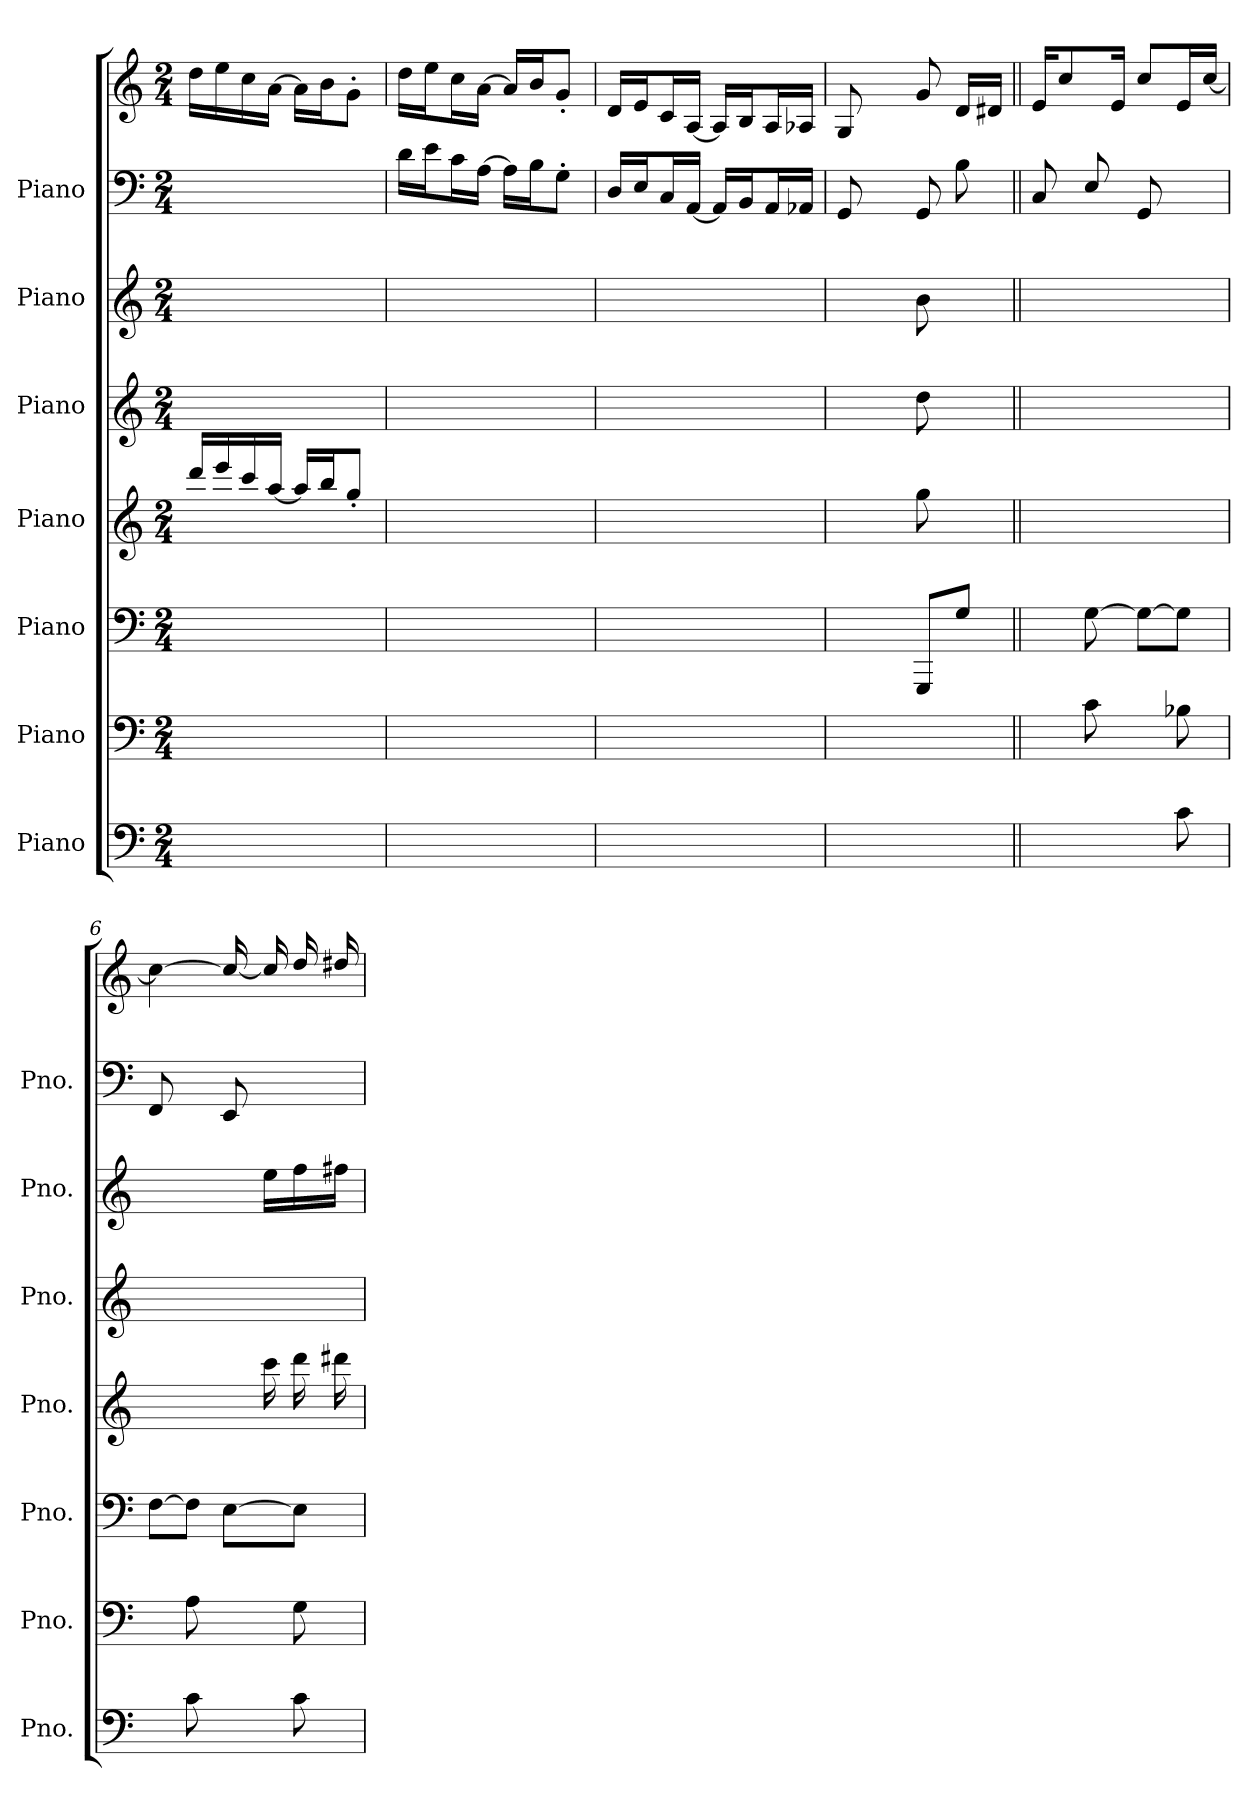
**kern	**kern	**kern	**kern	**kern	**kern	**kern	**kern
*part7	*part6	*part5	*part4	*part3	*part2	*part1	*part1
*staff8	*staff7	*staff6	*staff5	*staff4	*staff3	*staff2	*staff1
*I"Piano	*I"Piano	*I"Piano	*I"Piano	*I"Piano	*I"Piano	*I"Piano	*
*I'Pno.	*I'Pno.	*I'Pno.	*I'Pno.	*I'Pno.	*I'Pno.	*I'Pno.	*
*clefF4	*clefF4	*clefF4	*clefG2	*clefG2	*clefG2	*clefF4	*clefG2
*k[]	*k[]	*k[]	*k[]	*k[]	*k[]	*k[]	*k[]
*M2/4	*M2/4	*M2/4	*M2/4	*M2/4	*M2/4	*M2/4	*M2/4
*MM85	*MM85	*MM85	*MM85	*MM85	*MM85	*MM85	*MM85
=1	=1	=1	=1	=1	=1	=1	=1
2ryy	2ryy	2ryy	16dddi/LL	2ryy	2ryy	2ryy	16ddj\LL
.	.	.	16eeei/	.	.	.	16eej\
.	.	.	16ccci/	.	.	.	16ccj\
.	.	.	[16aai/JJ	.	.	.	[16aj\JJ
.	.	.	16aai/LL]	.	.	.	16aj\LL]
.	.	.	16bbi/J	.	.	.	16bj\J
.	.	.	8gg'i/J	.	.	.	8g'j\J
=2	=2	=2	=2	=2	=2	=2	=2
2ryy	2ryy	2ryy	2ryy	2ryy	2ryy	16dZ\LL	16ddj\LL
.	.	.	.	.	.	16eZ\J	16eej\J
.	.	.	.	.	.	16cZ\L	16ccj\L
.	.	.	.	.	.	[16AZ\JJ	[16aj\JJ
.	.	.	.	.	.	16AZ\LL]	16aj/LL]
.	.	.	.	.	.	16BZ\J	16bj/J
.	.	.	.	.	.	8G'Z\J	8g'j/J
=3	=3	=3	=3	=3	=3	=3	=3
2ryy	2ryy	2ryy	2ryy	2ryy	2ryy	16DZ/LL	16dj/LL
.	.	.	.	.	.	16EZ/J	16ej/J
.	.	.	.	.	.	16CZ/L	16cj/L
.	.	.	.	.	.	[16AAZ/JJ	[16Aj/JJ
.	.	.	.	.	.	16AAZ/LL]	16Aj/LL]
.	.	.	.	.	.	16BBZ/J	16Bj/J
.	.	.	.	.	.	16AAZ/L	16Aj/L
.	.	.	.	.	.	16AA-XZ/JJ	16A-Xj/JJ
=4	=4	=4	=4	=4	=4	=4	=4
2ryy	2ryy	4ryy	4ryy	4ryy	4ryy	8GGZ/	8Gj/
.	.	.	.	.	.	8ryy	8ryy
.	.	8GGGV/L	8ggi	8ddN	8bl	8GGZ	8gj
.	.	8GV/J	8ryy	8ryy	8ryy	8BZ	16dj/LL
.	.	.	.	.	.	.	16d#Xj/JJ
!!LO:LB:g=z
=5||	=5||	=5||	=5||	=5||	=5||	=5||	=5||
4.ryy	8ryy	8ryy	2ryy	2ryy	2ryy	8CZ/L	16ej/KL
.	.	.	.	.	.	.	8ccj/
.	8c!	[8GV	.	.	.	8EZ/	.
.	.	.	.	.	.	.	16ej/Jk
.	8ryy	8GV\L_	.	.	.	8GGZ/	8ccj/L
8c+	8B-X!	8GV\J]	.	.	.	8ryy	16ej/L
.	.	.	.	.	.	.	[16ccj/JJ
=6	=6	=6	=6	=6	=6	=6	=6
8ryy	8ryy	[8FV\L	4ryy	2ryy	4ryy	8FFZ/	4ccj\_
8c+	8A!	8FV\J]	.	.	.	8ryy	.
8ryy	8ryy	[8EV\L	16ryy	.	16ryy	8EEZ/	16ccj/LL_
.	.	.	16ccci	.	16eel\LL	.	16ccj/]
8c+	8G!	8EV\J]	16dddi	.	16ffl\	8ryy	16ddj/
.	.	.	16ddd#Xi	.	16ff#Xl\JJ	.	16dd#Xj/
=	=	=	=	=	=	=	=
*-	*-	*-	*-	*-	*-	*-	*-
